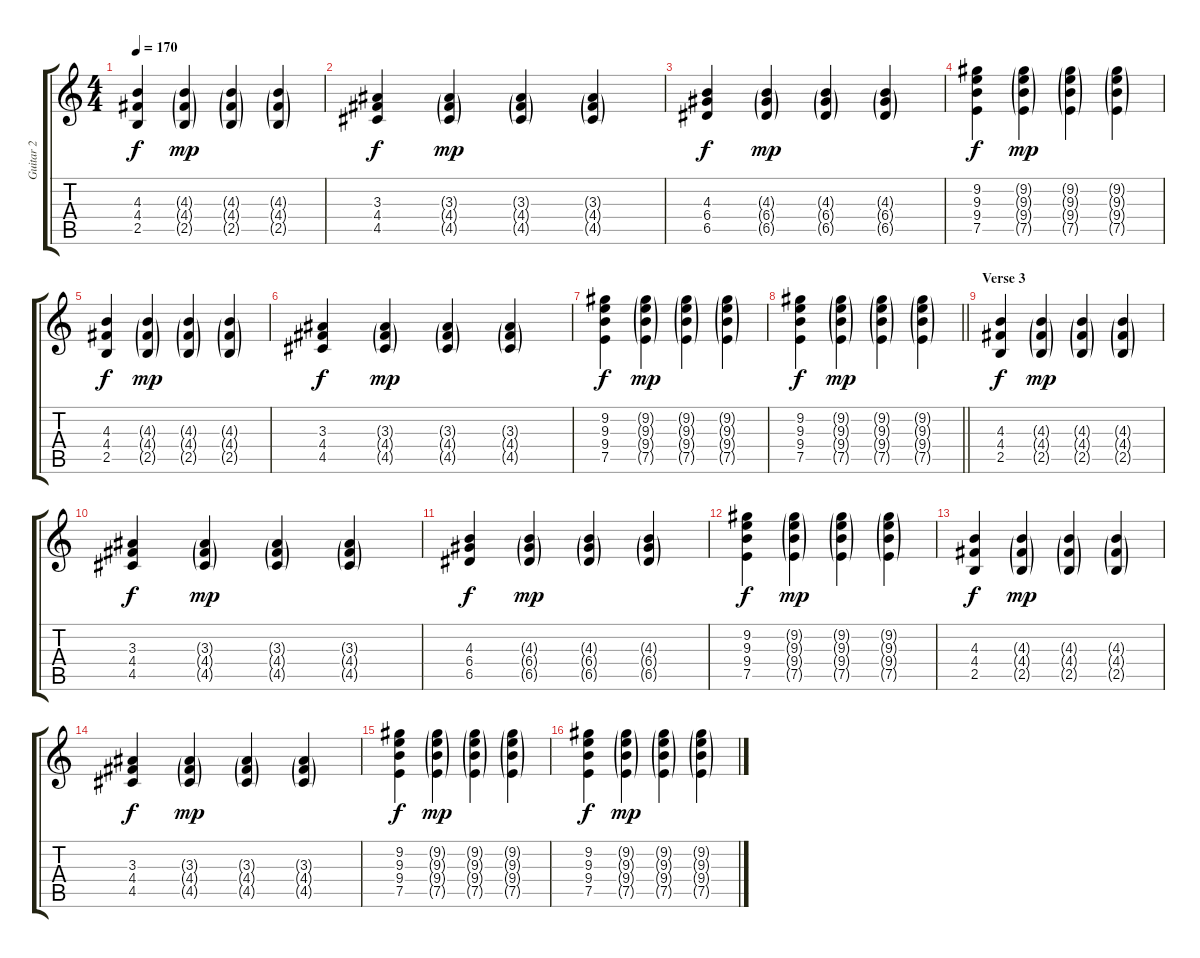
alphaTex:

\track ("Guitar 2" "Guitar 2") {instrument distortionguitar}
\staff {score tabs}
\tuning (E4 B3 G3 D3 A2 E2) {hide}
\ts (4 4)
\tempo 170
\clef g2
\ks c
(4.3 4.4 2.5).4{dy f instrument electricguitarmuted} (4.3{g} 4.4{g} 2.5{g}).4{dy mp} (4.3{g} 4.4{g} 2.5{g}).4 (4.3{g} 4.4{g} 2.5{g}).4 |
(3.3 4.4 4.5).4{dy f} (3.3{g} 4.4{g} 4.5{g}).4{dy mp} (3.3{g} 4.4{g} 4.5{g}).4 (3.3{g} 4.4{g} 4.5{g}).4 |
(4.3 6.4 6.5).4{dy f} (4.3{g} 6.4{g} 6.5{g}).4{dy mp} (4.3{g} 6.4{g} 6.5{g}).4 (4.3{g} 6.4{g} 6.5{g}).4 |
(9.2 9.3 9.4 7.5).4{dy f} (9.2{g} 9.3{g} 9.4{g} 7.5{g}).4{dy mp} (9.2{g} 9.3{g} 9.4{g} 7.5{g}).4 (9.2{g} 9.3{g} 9.4{g} 7.5{g}).4 |
(4.3 4.4 2.5).4{dy f} (4.3{g} 4.4{g} 2.5{g}).4{dy mp} (4.3{g} 4.4{g} 2.5{g}).4 (4.3{g} 4.4{g} 2.5{g}).4 |
(3.3 4.4 4.5).4{dy f} (3.3{g} 4.4{g} 4.5{g}).4{dy mp} (3.3{g} 4.4{g} 4.5{g}).4 (3.3{g} 4.4{g} 4.5{g}).4 |
(9.2 9.3 9.4 7.5).4{dy f} (9.2{g} 9.3{g} 9.4{g} 7.5{g}).4{dy mp} (9.2{g} 9.3{g} 9.4{g} 7.5{g}).4 (9.2{g} 9.3{g} 9.4{g} 7.5{g}).4 |
\barLineRight lightlight
(9.2 9.3 9.4 7.5).4{dy f} (9.2{g} 9.3{g} 9.4{g} 7.5{g}).4{dy mp} (9.2{g} 9.3{g} 9.4{g} 7.5{g}).4 (9.2{g} 9.3{g} 9.4{g} 7.5{g}).4 |
\section ("" "Verse 3")
(4.3 4.4 2.5).4{dy f} (4.3{g} 4.4{g} 2.5{g}).4{dy mp} (4.3{g} 4.4{g} 2.5{g}).4 (4.3{g} 4.4{g} 2.5{g}).4 |
(3.3 4.4 4.5).4{dy f} (3.3{g} 4.4{g} 4.5{g}).4{dy mp} (3.3{g} 4.4{g} 4.5{g}).4 (3.3{g} 4.4{g} 4.5{g}).4 |
(4.3 6.4 6.5).4{dy f} (4.3{g} 6.4{g} 6.5{g}).4{dy mp} (4.3{g} 6.4{g} 6.5{g}).4 (4.3{g} 6.4{g} 6.5{g}).4 |
(9.2 9.3 9.4 7.5).4{dy f} (9.2{g} 9.3{g} 9.4{g} 7.5{g}).4{dy mp} (9.2{g} 9.3{g} 9.4{g} 7.5{g}).4 (9.2{g} 9.3{g} 9.4{g} 7.5{g}).4 |
(4.3 4.4 2.5).4{dy f} (4.3{g} 4.4{g} 2.5{g}).4{dy mp} (4.3{g} 4.4{g} 2.5{g}).4 (4.3{g} 4.4{g} 2.5{g}).4 |
(3.3 4.4 4.5).4{dy f} (3.3{g} 4.4{g} 4.5{g}).4{dy mp} (3.3{g} 4.4{g} 4.5{g}).4 (3.3{g} 4.4{g} 4.5{g}).4 |
(9.2 9.3 9.4 7.5).4{dy f} (9.2{g} 9.3{g} 9.4{g} 7.5{g}).4{dy mp} (9.2{g} 9.3{g} 9.4{g} 7.5{g}).4 (9.2{g} 9.3{g} 9.4{g} 7.5{g}).4 |
(9.2 9.3 9.4 7.5).4{dy f} (9.2{g} 9.3{g} 9.4{g} 7.5{g}).4{dy mp} (9.2{g} 9.3{g} 9.4{g} 7.5{g}).4 (9.2{g} 9.3{g} 9.4{g} 7.5{g}).4
